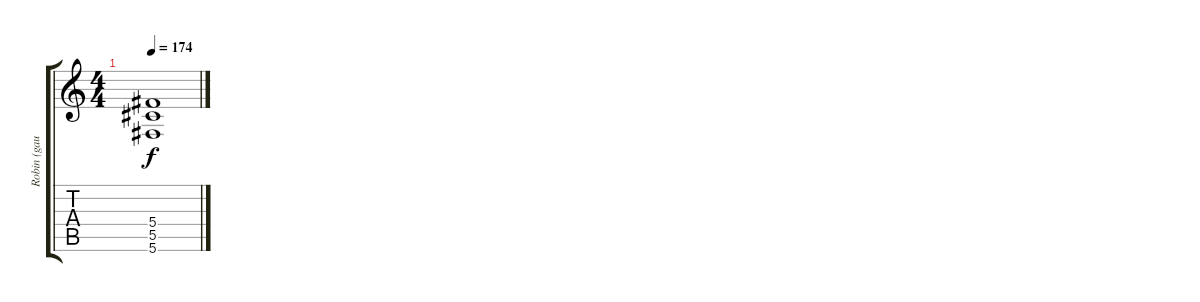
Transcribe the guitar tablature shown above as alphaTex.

\track ("Robin (gauche)" "Robin (gau") {solo instrument distortionguitar}
\staff {score tabs}
\tuning (Eb4 Bb3 Gb3 Db3 Ab2 Db2) {hide}
\ts (4 4)
\tempo 174
\clef g2
\ks c
(5.4{t} 5.5{t} 5.6{t}).1{dy f}
